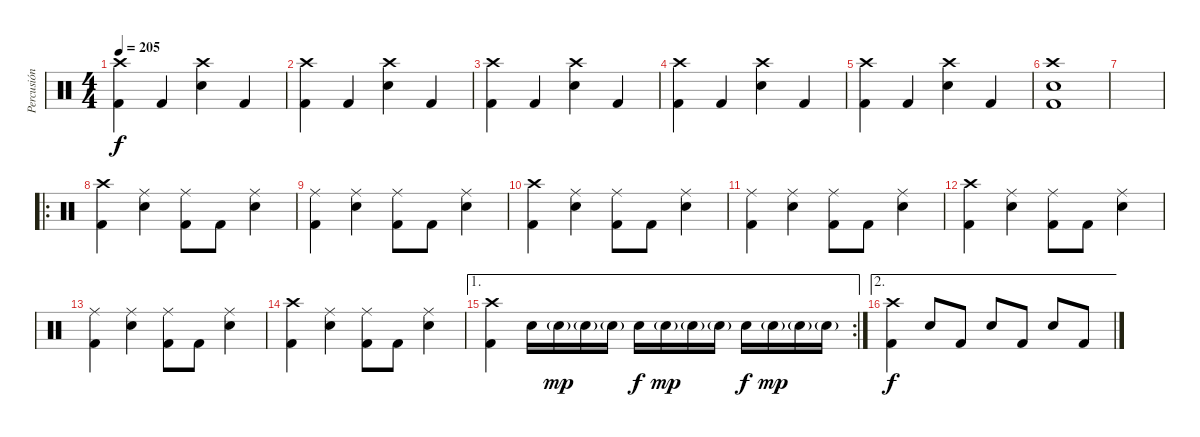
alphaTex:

\track ("Percusión" "Percusión") {instrument percussion}
\staff {score}
\articulation defaults
\ts (4 4)
\tempo 205
\clef neutral
\ks c
("Crash high (hit)" "Kick (hit) 2").4{dy f} "Kick (hit) 2".4 ("Crash high (hit)" "Electric Snare (hit)").4 "Kick (hit) 2".4 |
("Crash high (hit)" "Kick (hit) 2").4 "Kick (hit) 2".4 ("Crash high (hit)" "Electric Snare (hit)").4 "Kick (hit) 2".4 |
("Crash high (hit)" "Kick (hit) 2").4 "Kick (hit) 2".4 ("Crash high (hit)" "Electric Snare (hit)").4 "Kick (hit) 2".4 |
("Crash high (hit)" "Kick (hit) 2").4 "Kick (hit) 2".4 ("Crash high (hit)" "Electric Snare (hit)").4 "Kick (hit) 2".4 |
("Crash high (hit)" "Kick (hit) 2").4 "Kick (hit) 2".4 ("Crash high (hit)" "Electric Snare (hit)").4 "Kick (hit) 2".4 |
("Crash high (hit)" "Electric Snare (hit)" "Kick (hit) 2").1 |
|
\ro
("Crash high (hit)" "Kick (hit) 2").4 ("Ride (middle)" "Electric Snare (hit)").4 ("Ride (middle)" "Kick (hit) 2").8 "Kick (hit) 2".8 ("Ride (middle)" "Electric Snare (hit)").4 |
("Ride (middle)" "Kick (hit) 2").4 ("Ride (middle)" "Electric Snare (hit)").4 ("Ride (middle)" "Kick (hit) 2").8 "Kick (hit) 2".8 ("Ride (middle)" "Electric Snare (hit)").4 |
("Crash high (hit)" "Kick (hit) 2").4 ("Ride (middle)" "Electric Snare (hit)").4 ("Ride (middle)" "Kick (hit) 2").8 "Kick (hit) 2".8 ("Ride (middle)" "Electric Snare (hit)").4 |
("Ride (middle)" "Kick (hit) 2").4 ("Ride (middle)" "Electric Snare (hit)").4 ("Ride (middle)" "Kick (hit) 2").8 "Kick (hit) 2".8 ("Ride (middle)" "Electric Snare (hit)").4 |
("Crash high (hit)" "Kick (hit) 2").4 ("Ride (middle)" "Electric Snare (hit)").4 ("Ride (middle)" "Kick (hit) 2").8 "Kick (hit) 2".8 ("Ride (middle)" "Electric Snare (hit)").4 |
("Ride (middle)" "Kick (hit) 2").4 ("Ride (middle)" "Electric Snare (hit)").4 ("Ride (middle)" "Kick (hit) 2").8 "Kick (hit) 2".8 ("Ride (middle)" "Electric Snare (hit)").4 |
("Crash high (hit)" "Kick (hit) 2").4 ("Ride (middle)" "Electric Snare (hit)").4 ("Ride (middle)" "Kick (hit) 2").8 "Kick (hit) 2".8 ("Ride (middle)" "Electric Snare (hit)").4 |
\ae 1
\rc 2
("Crash high (hit)" "Kick (hit) 2").4 "Electric Snare (hit)".16 "Electric Snare (hit)"{g}.16{dy mp} "Electric Snare (hit)"{g}.16 "Electric Snare (hit)"{g}.16 "Electric Snare (hit)".16{dy f} "Electric Snare (hit)"{g}.16{dy mp} "Electric Snare (hit)"{g}.16 "Electric Snare (hit)"{g}.16 "Electric Snare (hit)".16{dy f} "Electric Snare (hit)"{g}.16{dy mp} "Electric Snare (hit)"{g}.16 "Electric Snare (hit)"{g}.16 |
\ae 2
("Crash high (hit)" "Kick (hit) 2").4{dy f} "Electric Snare (hit)".8 "Kick (hit) 2".8 "Electric Snare (hit)".8 "Kick (hit) 2".8 "Electric Snare (hit)".8 "Kick (hit) 2".8
